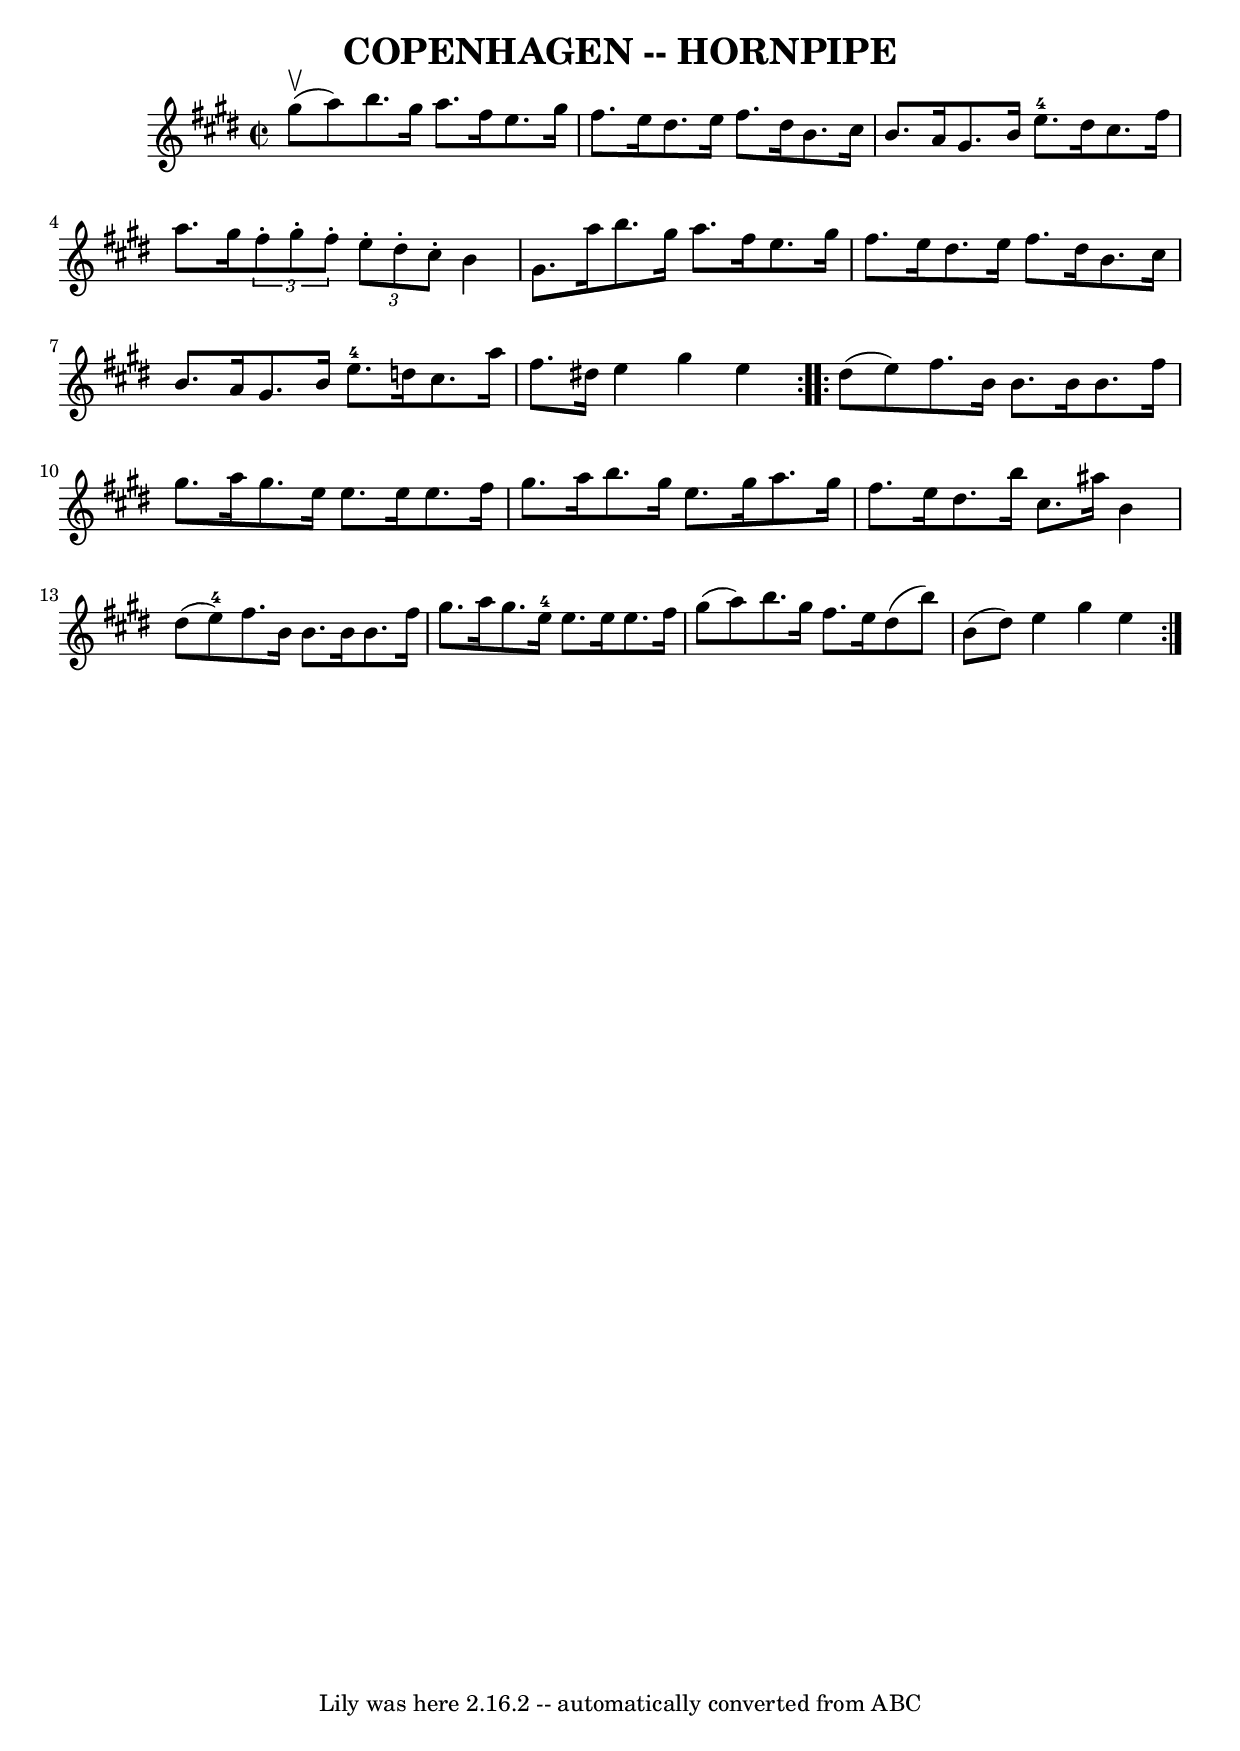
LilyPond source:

\version "2.16.2"
\include "Mammoth.ily"
\header {
  %% book = "Ryan's Mammoth Collection of Fiddle Tunes"
  crossRefNumber = "1"
  footnotes = "\\\\\\\\(Can be used as a Clog.)"
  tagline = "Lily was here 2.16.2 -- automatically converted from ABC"
  title = "COPENHAGEN -- HORNPIPE"

}
voicedefault =  {



  \repeat volta 2 {

    \override Staff.TimeSignature #'style = #'C
    \time 2/2 
    \key e \major
    gis''8 (^\upbow a''8)       |
    b''8.  
    gis''16 a''8. fis''16 e''8. gis''16 fis''8. e''16    
    |
    dis''8. e''16 fis''8. dis''16 b'8. cis''16 b'8.    
    a'16    |
    gis'8. b'16 e''8.-4 dis''16    |
    cis''8. 
    fis''16 a''8. gis''16    |
    \times 2/3 { fis''8-. gis''8 
		-. fis''8-. 
	       }   \times 2/3 { e''8-. dis''8-. cis''8-. 
			      } b'4    
    gis'8. a''16    |
    |
    b''8. gis''16 a''8. fis''16 
    e''8. gis''16 fis''8. e''16    |
    dis''8. e''16    
    fis''8. dis''16 b'8. cis''16 b'8. a'16    |
    gis'8.    
    b'16 e''8.-4 d''16 cis''8. a''16 fis''8. dis''!16    
    |
    e''4 gis''4 e''4    
  }     
  \repeat volta 2 {
    dis''8 (e''8-)       |
    fis''8. b'16 b'8. b'16 b'8. fis''16    
    gis''8. a''16    |
    gis''8. e''16 e''8. e''16 e''8.    
    fis''16 gis''8. a''16    |
    b''8. gis''16 e''8. gis''16  
    a''8. gis''16 fis''8. e''16    |
    dis''8. b''16    
    cis''8. ais''16 b'4 dis''8 (e''8-4)   |
    |
    
    fis''8. b'16 b'8. b'16 b'8. fis''16 gis''8. a''16    
    |
    gis''8. e''16-4 e''8. e''16 e''8. fis''16 gis''8 
    (a''8)   |
    b''8. gis''16 fis''8. e''16 dis''8 (
    b''8) b'8 (dis''8)   |
    e''4 gis''4 e''4    
  }   

}

\score{
  <<

    \context Staff="default"
    {
      \voicedefault 
      
    }

  >>
  \layout {
    
  }
  \midi {
  }

}
